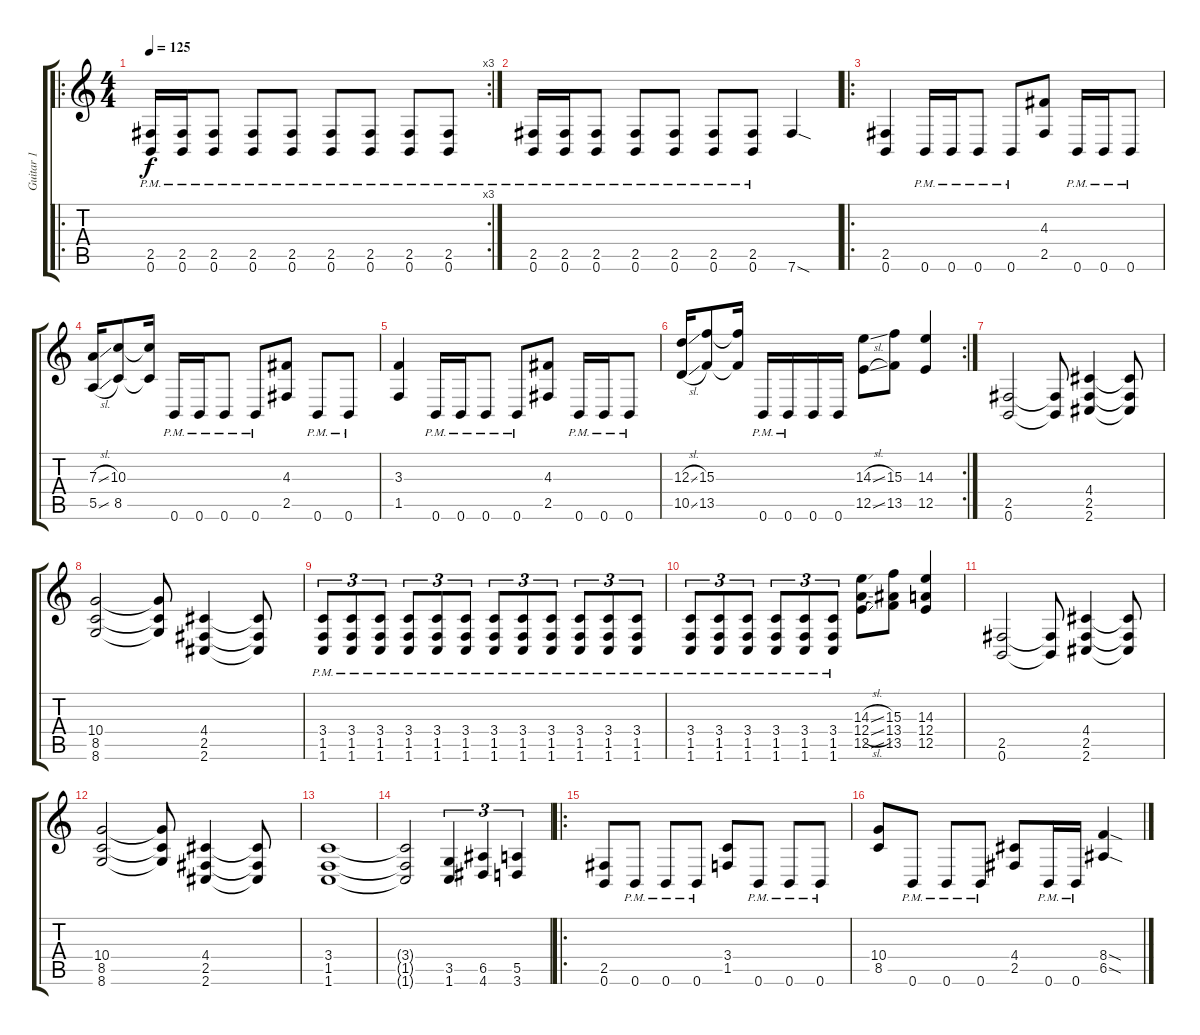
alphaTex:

\track ("Guitar 1" "Guitar 1") {instrument distortionguitar}
\staff {score tabs}
\tuning (B3 Gb3 D3 A2 E2 B1) {hide}
\ro
\rc 3
\ts (4 4)
\tempo 125
\clef g2
\ks c
(2.5{pm} 0.6{pm}).16{dy f} (2.5{pm} 0.6{pm}).16 (2.5{pm} 0.6{pm}).8 (2.5{pm} 0.6{pm}).8 (2.5{pm} 0.6{pm}).8 (2.5{pm} 0.6{pm}).8 (2.5{pm} 0.6{pm}).8 (2.5{pm} 0.6{pm}).8 (2.5{pm} 0.6{pm}).8 |
(2.5{pm} 0.6{pm}).16 (2.5{pm} 0.6{pm}).16 (2.5{pm} 0.6{pm}).8 (2.5{pm} 0.6{pm}).8 (2.5{pm} 0.6{pm}).8 (2.5{pm} 0.6{pm}).8 (2.5{pm} 0.6{pm}).8 7.6{sod}.4 |
\ro
(2.5 0.6).4 0.6{pm}.16 0.6{pm}.16 0.6{pm}.8 0.6{pm}.8 (4.3 2.5).8 0.6{pm}.16 0.6{pm}.16 0.6{pm}.8 |
(7.3{sl} 5.5{sl}).16 (10.3 8.5).8 (10.3{t} 8.5{t}).16 0.6{pm}.16 0.6{pm}.16 0.6{pm}.8 0.6{pm}.8 (4.3 2.5).8 0.6{pm}.8 0.6{pm}.8 |
(3.3 1.5).4 0.6{pm}.16 0.6{pm}.16 0.6{pm}.8 0.6{pm}.8 (4.3 2.5).8 0.6{pm}.16 0.6{pm}.16 0.6{pm}.8 |
\rc 2
(12.3{sl} 10.5{sl}).16 (15.3 13.5).8 (15.3{t} 13.5{t}).16 0.6{pm}.16 0.6{pm}.16 0.6.16 0.6.16 (14.3{sl} 12.5{sl}).8 (15.3 13.5).8 (14.3 12.5).4 |
(2.5 0.6).2 (2.5{t} 0.6{t}).8 (4.4 2.5 2.6).4 (4.4{t} 2.5{t} 2.6{t}).8 |
(10.4 8.5 8.6).2 (10.4{t} 8.5{t} 8.6{t}).8 (4.4 2.5 2.6).4 (4.4{t} 2.5{t} 2.6{t}).8 |
(3.4 1.5{pm} 1.6{pm}).8{tu (3 2)} (3.4 1.5{pm} 1.6{pm}).8{tu (3 2)} (3.4 1.5{pm} 1.6{pm}).8{tu (3 2)} (3.4 1.5{pm} 1.6{pm}).8{tu (3 2)} (3.4 1.5{pm} 1.6{pm}).8{tu (3 2)} (3.4 1.5{pm} 1.6{pm}).8{tu (3 2)} (3.4 1.5{pm} 1.6{pm}).8{tu (3 2)} (3.4 1.5{pm} 1.6{pm}).8{tu (3 2)} (3.4 1.5{pm} 1.6{pm}).8{tu (3 2)} (3.4 1.5{pm} 1.6{pm}).8{tu (3 2)} (3.4 1.5{pm} 1.6{pm}).8{tu (3 2)} (3.4 1.5{pm} 1.6{pm}).8{tu (3 2)} |
(3.4 1.5{pm} 1.6{pm}).8{tu (3 2)} (3.4 1.5{pm} 1.6{pm}).8{tu (3 2)} (3.4 1.5{pm} 1.6{pm}).8{tu (3 2)} (3.4 1.5{pm} 1.6{pm}).8{tu (3 2)} (3.4 1.5{pm} 1.6{pm}).8{tu (3 2)} (3.4 1.5{pm} 1.6{pm}).8{tu (3 2)} (14.3{sl} 12.4{sl} 12.5{sl}).8 (15.3 13.4 13.5).8 (14.3 12.4 12.5).4 |
(2.5 0.6).2 (2.5{t} 0.6{t}).8 (4.4 2.5 2.6).4 (4.4{t} 2.5{t} 2.6{t}).8 |
(10.4 8.5 8.6).2 (10.4{t} 8.5{t} 8.6{t}).8 (4.4 2.5 2.6).4 (4.4{t} 2.5{t} 2.6{t}).8 |
(3.4 1.5 1.6).1 |
(3.4{t} 1.5{t} 1.6{t}).2 (3.5 1.6).4{tu (3 2)} (6.5 4.6).4{tu (3 2)} (5.5 3.6).4{tu (3 2)} |
\ro
(2.5 0.6).8 0.6{pm}.8 0.6{pm}.8 0.6{pm}.8 (3.4 1.5).8 0.6{pm}.8 0.6{pm}.8 0.6{pm}.8 |
(10.4 8.5).8 0.6{pm}.8 0.6{pm}.8 0.6{pm}.8 (4.4 2.5).8 0.6{pm}.16 0.6{pm}.16 (8.4{sod} 6.5{sod}).4
